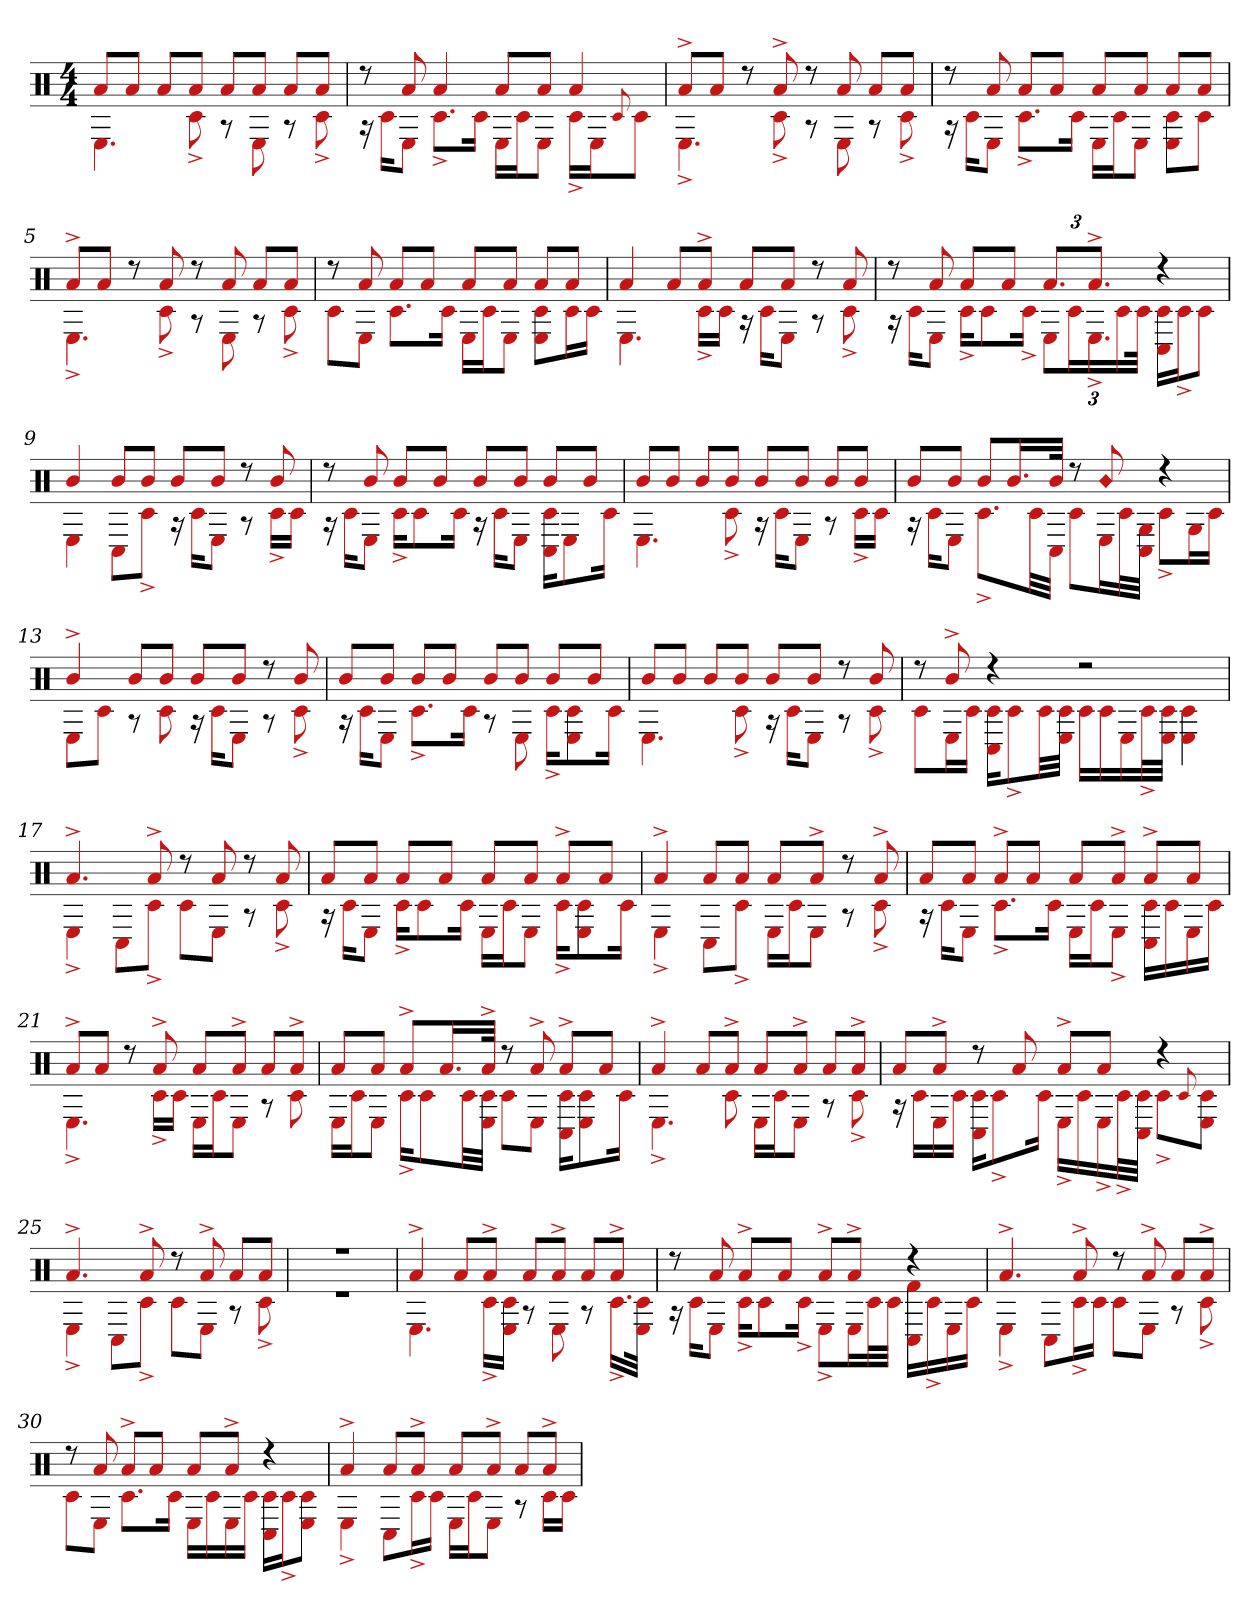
**kern
*part1
*staff1
*clefX
*k[]
*M4/4
=1
*^
8aL	4.E
8aJ	.
8aL	.
8aJ	8c#^
8aL	8r
8aJ	8E
8aL	8r
8aJ	8c#^
=2	=2
8r	16r
.	16c#KL
8a	8EJ
4a	8.c#^L
.	16c#Jk
8aL	16ELL
.	16c#J
8aJ	8EJ
4a	16c#^LL
.	16EJ
.	8qqc#
.	8c#J
=3	=3
8a^L	4.E^
8aJ	.
8r	.
8a^	8c#^
8r	8r
8a	8E
8aL	8r
8aJ	8c#^
=4	=4
8r	16r
.	16c#KL
8a	8EJ
8aL	8.c#^L
8aJ	.
.	16c#Jk
8aL	16ELL
.	16c#J
8aJ	8EJ
8aL	8c# 8EL
8aJ	8c#J
=5	=5
8a^L	4.E^
8aJ	.
8r	.
8a	8c#^
8r	8r
8a	8E
8aL	8r
8aJ	8c#^
=6	=6
8r	8c#L
8a	8EJ
8aL	8.c#L
8aJ	.
.	16c#Jk
8aL	16ELL
.	16c#J
8aJ	8EJ
8aL	8E 8c#L
8aJ	16c#L
.	16c#JJ
=7	=7
4a	4.E
8aL	.
8a^J	16c#^LL
.	16c#JJ
8aL	16r
.	16c#KL
8aJ	8EJ
8r	8r
8a	8c#^
=8	=8
8r	16r
.	16c#KL
8a	8EJ
8aL	16c#^KL
.	8c#
8aJ	.
.	16c#^Jk
12.aL	12EL
.	24c#L
12.a^J	24.E^
.	24c#
.	48c#JJk
4r	16C# 16c#LL
.	16c#^J
.	8c#J
=9	=9
4b	4E
8bL	8C#L
8bJ	8c#^J
8bL	16r
.	16c#KL
8bJ	8EJ
8r	8r
8b	16c#^LL
.	16c#JJ
=10	=10
8r	16r
.	16c#KL
8b	8EJ
8bL	16c#^KL
.	8c#
8bJ	.
.	16c#Jk
8bL	16r
.	16c#KL
8bJ	8EJ
8bL	16C# 16c#KL
.	8E
8bJ	.
.	16c#Jk
=11	=11
8bL	4.E
8bJ	.
8bL	.
8bJ	8c#^
8bL	16r
.	16c#KL
8bJ	8EJ
8bL	8r
8bJ	16c#^LL
.	16c#JJ
=12	=12
8bL	16r
.	16c#KL
8bJ	8EJ
8bL	8.c#^L
16.bL	.
.	32c#LL
32bJJk	32C#JJJ
8r	8c#L
!LO:N:head=diamond	!
8b	16EL
.	32c#L
.	32C# 32GJJJ
4r	8c#^L
.	16GL
.	16c#JJ
=13	=13
4b^	8EL
.	8c#J
8bL	8r
8bJ	8c#
8bL	16r
.	16c#KL
8bJ	8EJ
8r	8r
8b	8c#^
=14	=14
8bL	16r
.	16c#KL
8bJ	8EJ
8bL	8.c#^L
8bJ	.
.	16c#Jk
8bL	8r
8bJ	8E
8bL	16c#^KL
.	8E 8c#
8bJ	.
.	16c#Jk
=15	=15
8bL	4.E
8bJ	.
8bL	.
8bJ	8c#^
8bL	16r
.	16c#KL
8bJ	8EJ
8r	8r
8b	8c#^
=16	=16
8r	8c#L
8b^	16EL
.	16c#JJ
4r	16C# 16c#KL
.	8c#^
.	32c#LL
.	32E 32c#JJJ
2r	16c#LL
.	16c#
.	16E
.	32c#^L
.	32E 32c#JJJ
.	4c# 4E
=17	=17
4.a^	4E^
.	8C#L
8a^	8c#^J
8r	8c#L
8a	8EJ
8r	8r
8a	8c#^
=18	=18
8aL	16r
.	16c#KL
8aJ	8EJ
8aL	16c#^KL
.	8c#
8aJ	.
.	16c#Jk
8aL	16ELL
.	16c#J
8aJ	8EJ
8a^L	16c#^KL
.	8E 8c#
8aJ	.
.	16c#Jk
=19	=19
4a^	4E^
8aL	8C#L
8aJ	8c#^J
8aL	16ELL
.	16c#J
8a^J	8EJ
8r	8r
8a^	8c#^
=20	=20
8aL	16r
.	16c#KL
8aJ	8EJ
8a^L	8.c#^L
8aJ	.
.	16c#Jk
8aL	16ELL
.	16c#J
8a^J	8E^J
8a^L	16C# 16c#LL
.	16c#
8aJ	16E
.	16c#JJ
=21	=21
8a^L	4.E^
8aJ	.
8r	.
8a^	16c#^LL
.	16c#JJ
8aL	16ELL
.	16c#J
8a^J	8EJ
8aL	8r
8a^J	8c#
=22	=22
8aL	16ELL
.	16c#J
8aJ	8EJ
8a^L	16c#^KL
.	8c#
16.aL	.
.	32c#LL
32a^JJk	32c# 32EJJJ
8r	8c#L
8a^	8EJ
8a^L	16C# 16c#KL
.	8E 8c#
8aJ	.
.	16c#Jk
=23	=23
4a^	4.E^
8aL	.
8a^J	8c#
8aL	16ELL
.	16c#J
8a^J	8EJ
8aL	8r
8a^J	8c#^
=24	=24
8aL	16r
.	16c#LL
8a^J	16E
.	16c#JJ
8r	16C# 16c#KL
.	8c#^
8a	.
.	16c#Jk
8a^L	16E^LL
.	16c#
8aJ	16E^
.	32c#^L
.	32C# 32c#JJJ
4r	8c#^L
.	8qqc#
.	8E 8c#J
=25	=25
4.a^	4E^
.	8C#L
8a^	8c#^J
8r	8c#L
8a^	8EJ
8aL	8r
8aJ	8c#^
=26	=26
1r	1r
=27	=27
4a^	4.E
8aL	.
8a^J	16c#^LL
.	16c# 16EJJ
8aL	8r
8a^J	8E
8aL	8r
8a^J	16.c#^LL
.	32E 32c#JJk
=28	=28
8r	16r
.	16c#KL
8a	8EJ
8a^L	16c#^KL
.	8c#
8aJ	.
.	16c#^Jk
8a^L	8E^L
8a^J	16EL
.	32c#L
.	32c#JJJ
4r	16C# 16f#LL
.	16c#^
.	16E
.	16c#JJ
=29	=29
4.a^	4E^
.	8C#L
8a^	16c#^L
.	16c#JJ
8r	8c#L
8a^	8EJ
8aL	8r
8a^J	8c#^
=30	=30
8r	8c#L
8a	8EJ
8a^L	8.c#L
8aJ	.
.	16c#Jk
8aL	16ELL
.	16c#
8a^J	16E
.	16c#JJ
4r	16C# 16c#LL
.	16c#^J
.	8E 8c#J
=31	=31
4a^	4E^
8aL	8C#L
8a^J	16c#^L
.	16c#JJ
8aL	16ELL
.	16c#J
8a^J	8EJ
8aL	8r
8a^J	16c#LL
.	16c#JJ
*v	*v
=
*-
